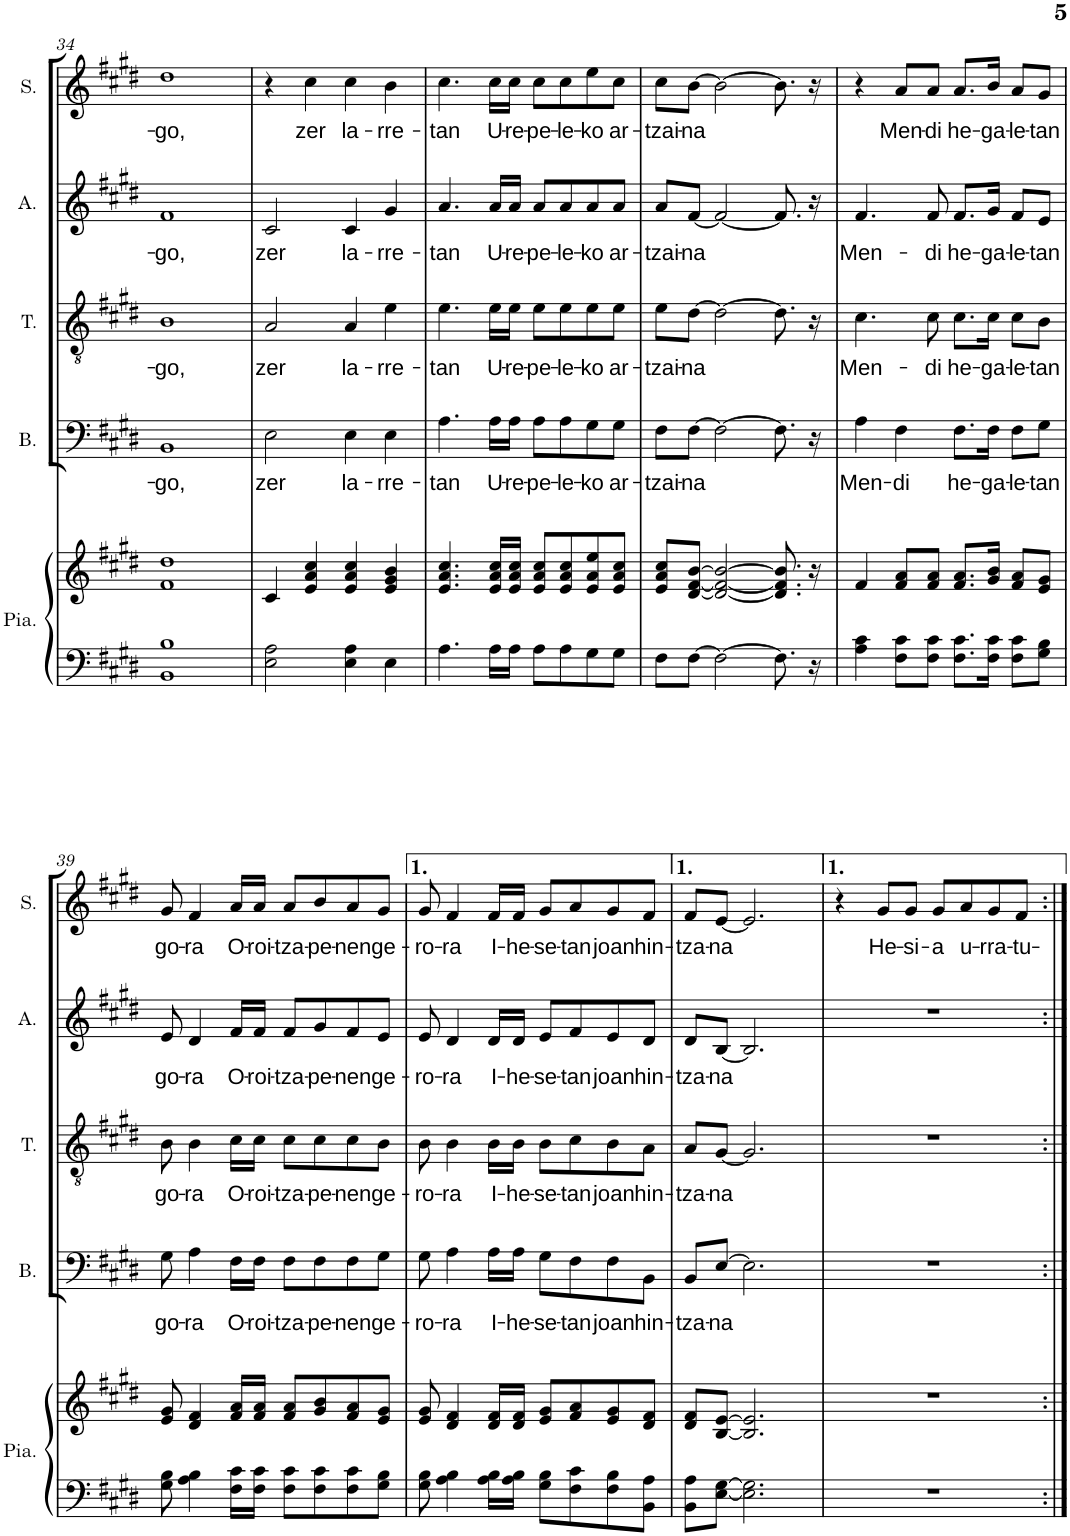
**kern	**kern	**kern	**text	**kern	**text	**kern	**text	**kern	**text
*part5	*part5	*part4	*part4	*part3	*part3	*part2	*part2	*part1	*part1
*staff6	*staff5	*staff4	*staff4	*staff3	*staff3	*staff2	*staff2	*staff1	*staff1
*I"Piano ad lib.	*	*I"Basse	*	*I"Tenor	*	*I"Alto	*	*I"Soprano	*
*I'Pia.	*	*I'B.	*	*I'T.	*	*I'A.	*	*I'S.	*
!!LO:PB:g=z
*clefF4	*clefG2	*clefF4	*	*clefGv2	*	*clefG2	*	*clefG2	*
*k[f#c#g#d#]	*k[f#c#g#d#]	*k[f#c#g#d#]	*	*k[f#c#g#d#]	*	*k[f#c#g#d#]	*	*k[f#c#g#d#]	*
*M4/4	*M4/4	*M4/4	*	*M4/4	*	*M4/4	*	*M4/4	*
=34	=34	=34	=34	=34	=34	=34	=34	=34	=34
!	!	!	!LO:LY:b	!	!LO:LY:b	!	!LO:LY:b	!	!LO:LY:b
1BB 1B	1f# 1dd#	1BB	-go,	1B	-go,	1f#	-go,	1dd#	-go,
=35	=35	=35	=35	=35	=35	=35	=35	=35	=35
!	!	!	!LO:LY:b	!	!LO:LY:b	!	!LO:LY:b	!	!
2E\ 2A\	4c#/	2E\	zer	2A/	zer	2c#/	zer	4r	.
!	!	!	!	!	!	!	!	!	!LO:LY:b
.	4e/ 4a/ 4cc#/	.	.	.	.	.	.	4cc#\	zer
!	!	!	!LO:LY:b	!	!LO:LY:b	!	!LO:LY:b	!	!LO:LY:b
4E\ 4A\	4e/ 4a/ 4cc#/	4E\	la-	4A/	la-	4c#/	la-	4cc#\	la-
!	!	!	!LO:LY:b	!	!LO:LY:b	!	!LO:LY:b	!	!LO:LY:b
4E\	4e/ 4g#/ 4b/	4E\	-rre-	4e\	-rre-	4g#/	-rre-	4b\	-rre-
=36	=36	=36	=36	=36	=36	=36	=36	=36	=36
!	!	!	!LO:LY:b	!	!LO:LY:b	!	!LO:LY:b	!	!LO:LY:b
4.A\	4.e/ 4.a/ 4.cc#/	4.A\	-tan	4.e\	-tan	4.a/	-tan	4.cc#\	-tan
!	!	!	!LO:LY:b	!	!LO:LY:b	!	!LO:LY:b	!	!LO:LY:b
16A\LL	16e/ 16a/ 16cc#/LL	16A\LL	U-	16e\LL	U-	16a/LL	U-	16cc#\LL	U-
!	!	!	!LO:LY:b	!	!LO:LY:b	!	!LO:LY:b	!	!LO:LY:b
16A\JJ	16e/ 16a/ 16cc#/JJ	16A\JJ	-re-	16e\JJ	-re-	16a/JJ	-re-	16cc#\JJ	-re-
!	!	!	!LO:LY:b	!	!LO:LY:b	!	!LO:LY:b	!	!LO:LY:b
8A\L	8e/ 8a/ 8cc#/L	8A\L	-pe-	8e\L	-pe-	8a/L	-pe-	8cc#\L	-pe-
!	!	!	!LO:LY:b	!	!LO:LY:b	!	!LO:LY:b	!	!LO:LY:b
8A\	8e/ 8a/ 8cc#/	8A\	-le-	8e\	-le-	8a/	-le-	8cc#\	-le-
!	!	!	!LO:LY:b	!	!LO:LY:b	!	!LO:LY:b	!	!LO:LY:b
8G#\	8e/ 8a/ 8ee/	8G#\	-ko	8e\	-ko	8a/	-ko	8ee\	-ko
!	!	!	!LO:LY:b	!	!LO:LY:b	!	!LO:LY:b	!	!LO:LY:b
8G#\J	8e/ 8a/ 8cc#/J	8G#\J	ar-	8e\J	ar-	8a/J	ar-	8cc#\J	ar-
=37	=37	=37	=37	=37	=37	=37	=37	=37	=37
!	!	!	!LO:LY:b	!	!LO:LY:b	!	!LO:LY:b	!	!LO:LY:b
8F#\L	8e/ 8a/ 8cc#/L	8F#\L	-tzai-	8e\L	-tzai-	8a/L	-tzai-	8cc#\L	-tzai-
!	!	!	!LO:LY:b	!	!LO:LY:b	!	!LO:LY:b	!	!LO:LY:b
[8F#\J	[8d#/ [8f#/ [8b/J	[8F#\J	-na	[8d#\J	-na	[8f#/J	-na	[8b\J	-na
2F#\_	2d#/_ 2f#/_ 2b/_	2F#\_	.	2d#\_	.	2f#/_	.	2b\_	.
8.F#\]	8.d#/] 8.f#/] 8.b/]	8.F#\]	.	8.d#\]	.	8.f#/]	.	8.b\]	.
16r	16r	16r	.	16r	.	16r	.	16r	.
=38	=38	=38	=38	=38	=38	=38	=38	=38	=38
!	!	!	!LO:LY:b	!	!LO:LY:b	!	!LO:LY:b	!	!
4A\ 4c#\	4f#/	4A\	Men-	4.c#\	Men-	4.f#/	Men-	4r	.
!	!	!	!LO:LY:b	!	!	!	!	!	!LO:LY:b
8F#\ 8c#\L	8f#/ 8a/L	4F#\	-di	.	.	.	.	8a/L	Men-
!	!	!	!	!	!LO:LY:b	!	!LO:LY:b	!	!LO:LY:b
8F#\ 8c#\J	8f#/ 8a/J	.	.	8c#\	-di	8f#/	-di	8a/J	-di
!	!	!	!LO:LY:b	!	!LO:LY:b	!	!LO:LY:b	!	!LO:LY:b
8.F#\ 8.c#\L	8.f#/ 8.a/L	8.F#\L	he-	8.c#\L	he-	8.f#/L	he-	8.a/L	he-
!	!	!	!LO:LY:b	!	!LO:LY:b	!	!LO:LY:b	!	!LO:LY:b
16F#\ 16c#\Jk	16g#/ 16b/Jk	16F#\Jk	-ga-	16c#\Jk	-ga-	16g#/Jk	-ga-	16b/Jk	-ga-
!	!	!	!LO:LY:b	!	!LO:LY:b	!	!LO:LY:b	!	!LO:LY:b
8F#\ 8c#\L	8f#/ 8a/L	8F#\L	-le-	8c#\L	-le-	8f#/L	-le-	8a/L	-le-
!	!	!	!LO:LY:b	!	!LO:LY:b	!	!LO:LY:b	!	!LO:LY:b
8G#\ 8B\J	8e/ 8g#/J	8G#\J	-tan	8B\J	-tan	8e/J	-tan	8g#/J	-tan
!!LO:LB:g=z
=39	=39	=39	=39	=39	=39	=39	=39	=39	=39
!	!	!	!LO:LY:b	!	!LO:LY:b	!	!LO:LY:b	!	!LO:LY:b
8G#\ 8B\	8e/ 8g#/	8G#\	go-	8B\	go-	8e/	go-	8g#/	go-
!	!	!	!LO:LY:b	!	!LO:LY:b	!	!LO:LY:b	!	!LO:LY:b
4A\ 4B\	4d#/ 4f#/	4A\	-ra	4B\	-ra	4d#/	-ra	4f#/	-ra
!	!	!	!LO:LY:b	!	!LO:LY:b	!	!LO:LY:b	!	!LO:LY:b
16F#\ 16c#\LL	16f#/ 16a/LL	16F#\LL	O-	16c#\LL	O-	16f#/LL	O-	16a/LL	O-
!	!	!	!LO:LY:b	!	!LO:LY:b	!	!LO:LY:b	!	!LO:LY:b
16F#\ 16c#\JJ	16f#/ 16a/JJ	16F#\JJ	-roi-	16c#\JJ	-roi-	16f#/JJ	-roi-	16a/JJ	-roi-
!	!	!	!LO:LY:b	!	!LO:LY:b	!	!LO:LY:b	!	!LO:LY:b
8F#\ 8c#\L	8f#/ 8a/L	8F#\L	-tza-	8c#\L	-tza-	8f#/L	-tza-	8a/L	-tza-
!	!	!	!LO:LY:b	!	!LO:LY:b	!	!LO:LY:b	!	!LO:LY:b
8F#\ 8c#\	8g#/ 8b/	8F#\	-pe-	8c#\	-pe-	8g#/	-pe-	8b/	-pe-
!	!	!	!LO:LY:b	!	!LO:LY:b	!	!LO:LY:b	!	!LO:LY:b
8F#\ 8c#\	8f#/ 8a/	8F#\	-nen	8c#\	-nen	8f#/	-nen	8a/	-nen
!	!	!	!LO:LY:b	!	!LO:LY:b	!	!LO:LY:b	!	!LO:LY:b
8G#\ 8B\J	8e/ 8g#/J	8G#\J	ge-	8B\J	ge-	8e/J	ge-	8g#/J	ge-
=40	=40	=40	=40	=40	=40	=40	=40	=40	=40
!	!	!	!LO:LY:b	!	!LO:LY:b	!	!LO:LY:b	!	!LO:LY:b
8G#\ 8B\	8e/ 8g#/	8G#\	-ro-	8B\	-ro-	8e/	-ro-	8g#/	-ro-
!	!	!	!LO:LY:b	!	!LO:LY:b	!	!LO:LY:b	!	!LO:LY:b
4A\ 4B\	4d#/ 4f#/	4A\	-ra	4B\	-ra	4d#/	-ra	4f#/	-ra
!	!	!	!LO:LY:b	!	!LO:LY:b	!	!LO:LY:b	!	!LO:LY:b
16A\ 16B\LL	16d#/ 16f#/LL	16A\LL	I-	16B\LL	I-	16d#/LL	I-	16f#/LL	I-
!	!	!	!LO:LY:b	!	!LO:LY:b	!	!LO:LY:b	!	!LO:LY:b
16A\ 16B\JJ	16d#/ 16f#/JJ	16A\JJ	-he-	16B\JJ	-he-	16d#/JJ	-he-	16f#/JJ	-he-
!	!	!	!LO:LY:b	!	!LO:LY:b	!	!LO:LY:b	!	!LO:LY:b
8G#\ 8B\L	8e/ 8g#/L	8G#\L	-se-	8B\L	-se-	8e/L	-se-	8g#/L	-se-
!	!	!	!LO:LY:b	!	!LO:LY:b	!	!LO:LY:b	!	!LO:LY:b
8F#\ 8c#\	8f#/ 8a/	8F#\	-tan	8c#\	-tan	8f#/	-tan	8a/	-tan
!	!	!	!LO:LY:b	!	!LO:LY:b	!	!LO:LY:b	!	!LO:LY:b
8F#\ 8B\	8e/ 8g#/	8F#\	joan	8B\	joan	8e/	joan	8g#/	joan
!	!	!	!LO:LY:b	!	!LO:LY:b	!	!LO:LY:b	!	!LO:LY:b
8BB\ 8A\J	8d#/ 8f#/J	8BB\J	hin-	8A\J	hin-	8d#/J	hin-	8f#/J	hin-
=41	=41	=41	=41	=41	=41	=41	=41	=41	=41
!	!	!	!LO:LY:b	!	!LO:LY:b	!	!LO:LY:b	!	!LO:LY:b
8BB\ 8A\L	8d#/ 8f#/L	8BB/L	-tza-	8A/L	-tza-	8d#/L	-tza-	8f#/L	-tza-
!	!	!	!LO:LY:b	!	!LO:LY:b	!	!LO:LY:b	!	!LO:LY:b
[8E\ [8G#\J	[8B/ [8e/J	[8E/J	-na	[8G#/J	-na	[8B/J	-na	[8e/J	-na
2.E\] 2.G#\]	2.B/] 2.e/]	2.E\]	.	2.G#/]	.	2.B/]	.	2.e/]	.
=42	=42	=42	=42	=42	=42	=42	=42	=42	=42
1r	1r	1r	.	1r	.	1r	.	4r	.
!	!	!	!	!	!	!	!	!	!LO:LY:b
.	.	.	.	.	.	.	.	8g#/L	He-
!	!	!	!	!	!	!	!	!	!LO:LY:b
.	.	.	.	.	.	.	.	8g#/J	-si-
!	!	!	!	!	!	!	!	!	!LO:LY:b
.	.	.	.	.	.	.	.	8g#/L	-a
!	!	!	!	!	!	!	!	!	!LO:LY:b
.	.	.	.	.	.	.	.	8a/	u-
!	!	!	!	!	!	!	!	!	!LO:LY:b
.	.	.	.	.	.	.	.	8g#/	-rra-
!	!	!	!	!	!	!	!	!	!LO:LY:b
.	.	.	.	.	.	.	.	8f#/J	-tu-
=:|!	=:|!	=:|!	=:|!	=:|!	=:|!	=:|!	=:|!	=:|!	=:|!
*-	*-	*-	*-	*-	*-	*-	*-	*-	*-
